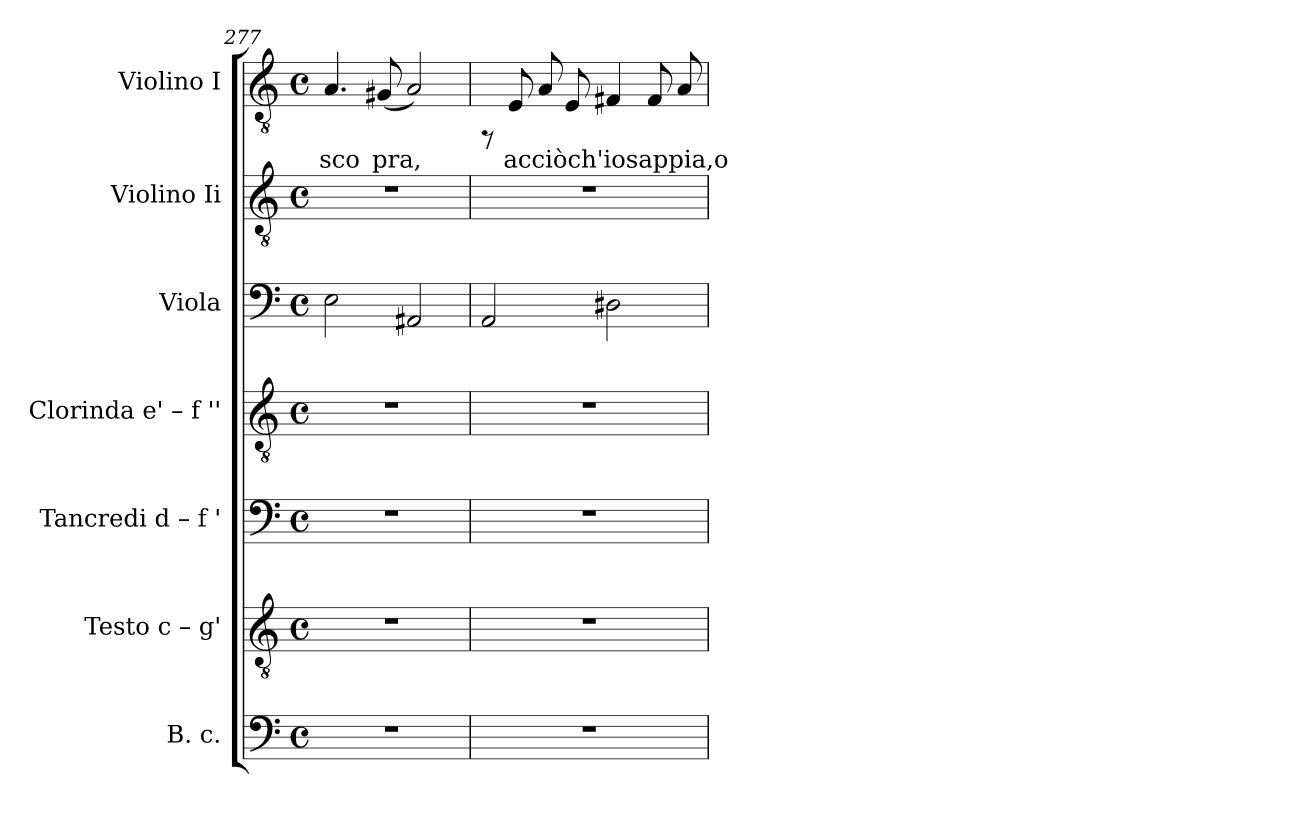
**kern	**kern	**kern	**kern	**kern	**kern	**kern	**text
*part7	*part6	*part5	*part4	*part3	*part2	*part1	*part1
*staff7	*staff6	*staff5	*staff4	*staff3	*staff2	*staff1	*staff1
*I"B. c.	*I"Testo  c – g'	*I"Tancredi  d – f '	*I"Clorinda  e' – f ''	*I"Viola	*I"Violino Ii	*I"Violino I	*
*clefF4	*clefGv2	*clefF4	*clefGv2	*clefF4	*clefGv2	*clefGv2	*
*k[]	*k[]	*k[]	*k[]	*k[]	*k[]	*k[]	*
*C:	*C:	*C:	*C:	*C:	*C:	*C:	*
*M4/4	*M4/4	*M4/4	*M4/4	*M4/4	*M4/4	*M4/4	*
*met(c)	*met(c)	*met(c)	*met(c)	*met(c)	*met(c)	*met(c)	*
=277	=277	=277	=277	=277	=277	=277	=277
!	!	!	!	!	!	!	!LO:LY:b:cj
1r	1r	1r	1r	2E\	1r	4.A/	sco
!	!	!	!	!	!	!	!LO:LY:b:cj
.	.	.	.	.	.	(<8G#X/	pra,
!	!	!	!	!	!	!	!LO:LY:b:cj
.	.	.	.	2AA#/	.	2A/)	.
!!LO:LB:g=z
=278	=278	=278	=278	=278	=278	=278	=278
1r	1r	1r	1r	2AA/	1r	8rFF	.
!	!	!	!	!	!	!	!LO:LY:b:cj
.	.	.	.	.	.	8E/	acciòch'iosappia,o
!	!	!	!	!	!	!	!LO:LY:b:cj
.	.	.	.	.	.	8A/	.
!	!	!	!	!	!	!	!LO:LY:b:cj
.	.	.	.	.	.	8E/	.
!	!	!	!	!	!	!	!LO:LY:b:cj
.	.	.	.	2D#\	.	4F#X/	.
!	!	!	!	!	!	!	!LO:LY:b:cj
.	.	.	.	.	.	8F#/	.
!	!	!	!	!	!	!	!LO:LY:b:cj
.	.	.	.	.	.	8A/	.
=	=	=	=	=	=	=	=
*-	*-	*-	*-	*-	*-	*-	*-
